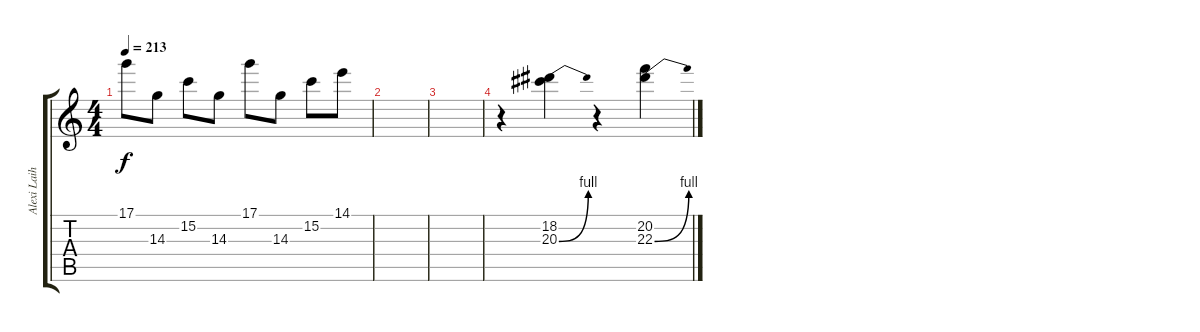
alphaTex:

\track ("Alexi Laiho(solo)" "Alexi Laih") {instrument distortionguitar}
\staff {score tabs}
\tuning (D4 A3 F3 C3 G2 D2) {hide}
\ts (4 4)
\tempo 213
\clef g2
\ks c
17.1.8{dy f} 14.3.8 15.2.8 14.3.8 17.1.8 14.3.8 15.2.8 14.1.8 |
|
|
r.4 (18.2 20.3{be (bend 0 0 60 4)}).4 r.4 (20.2 22.3{be (bend 0 0 60 4)}).4
